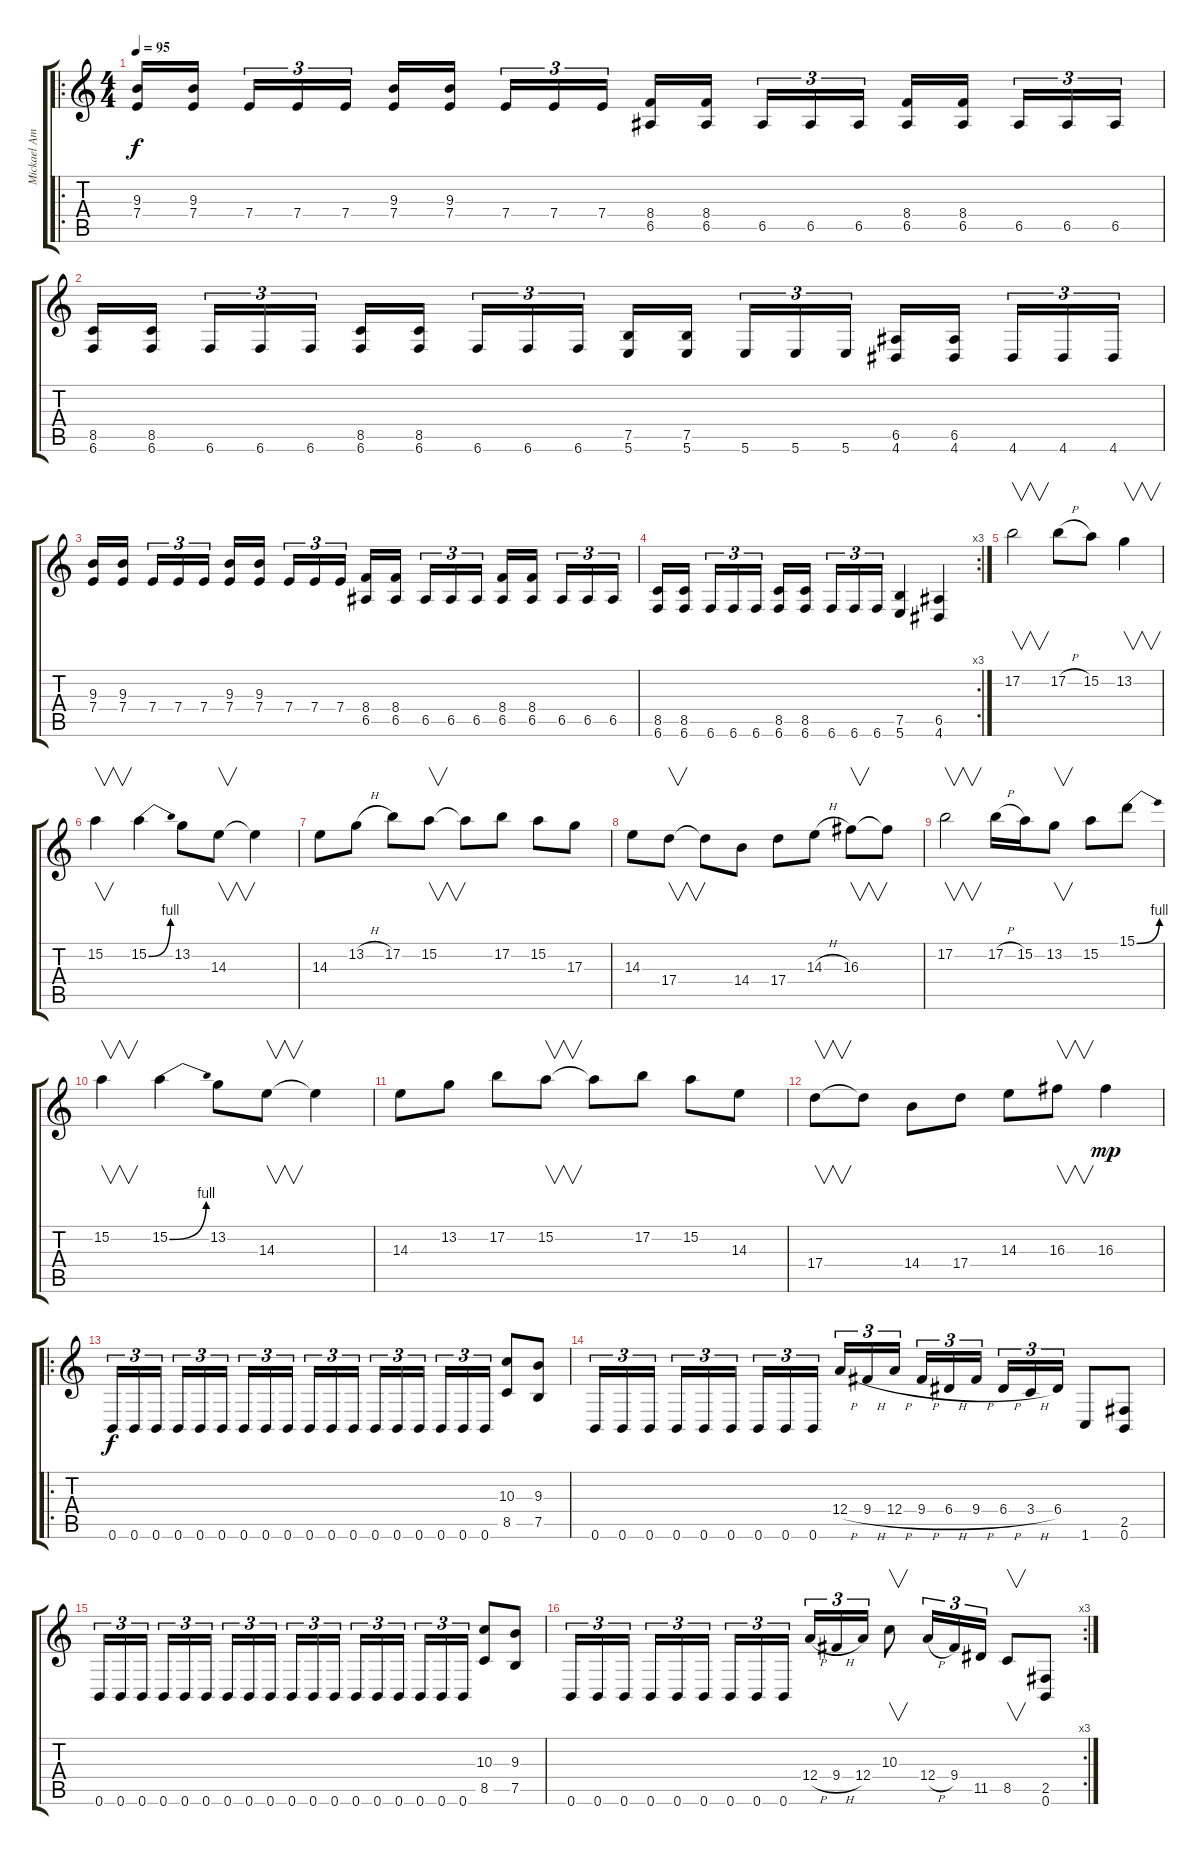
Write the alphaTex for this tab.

\track ("Mickael Amott" "Mickael Am") {instrument distortionguitar}
\staff {score tabs}
\tuning (B3 Gb3 D3 A2 E2 B1) {hide}
\ro
\ts (4 4)
\tempo 95
\clef g2
\ks c
(9.3 7.4).16{dy f instrument distortionguitar} (9.3 7.4).16 7.4.16{tu (3 2)} 7.4.16{tu (3 2)} 7.4.16{tu (3 2)} (9.3 7.4).16 (9.3 7.4).16 7.4.16{tu (3 2)} 7.4.16{tu (3 2)} 7.4.16{tu (3 2)} (8.4 6.5).16 (8.4 6.5).16 6.5.16{tu (3 2)} 6.5.16{tu (3 2)} 6.5.16{tu (3 2)} (8.4 6.5).16 (8.4 6.5).16 6.5.16{tu (3 2)} 6.5.16{tu (3 2)} 6.5.16{tu (3 2)} |
(8.5 6.6).16 (8.5 6.6).16 6.6.16{tu (3 2)} 6.6.16{tu (3 2)} 6.6.16{tu (3 2)} (8.5 6.6).16 (8.5 6.6).16 6.6.16{tu (3 2)} 6.6.16{tu (3 2)} 6.6.16{tu (3 2)} (7.5 5.6).16 (7.5 5.6).16 5.6.16{tu (3 2)} 5.6.16{tu (3 2)} 5.6.16{tu (3 2)} (6.5 4.6).16 (6.5 4.6).16 4.6.16{tu (3 2)} 4.6.16{tu (3 2)} 4.6.16{tu (3 2)} |
(9.3 7.4).16 (9.3 7.4).16 7.4.16{tu (3 2)} 7.4.16{tu (3 2)} 7.4.16{tu (3 2)} (9.3 7.4).16 (9.3 7.4).16 7.4.16{tu (3 2)} 7.4.16{tu (3 2)} 7.4.16{tu (3 2)} (8.4 6.5).16 (8.4 6.5).16 6.5.16{tu (3 2)} 6.5.16{tu (3 2)} 6.5.16{tu (3 2)} (8.4 6.5).16 (8.4 6.5).16 6.5.16{tu (3 2)} 6.5.16{tu (3 2)} 6.5.16{tu (3 2)} |
\rc 3
(8.5 6.6).16 (8.5 6.6).16 6.6.16{tu (3 2)} 6.6.16{tu (3 2)} 6.6.16{tu (3 2)} (8.5 6.6).16 (8.5 6.6).16 6.6.16{tu (3 2)} 6.6.16{tu (3 2)} 6.6.16{tu (3 2)} (7.5 5.6).4 (6.5 4.6).4 |
17.2.2{v} 17.2{h}.8 15.2.8 13.2.4{v} |
15.2.4{v} 15.2{be (bend 0 0 60 4)}.4 13.2.8 14.3.8{v} 14.3{t}.4 |
14.3.8 13.2{h}.8 17.2.8 15.2.8{v} 15.2{t}.8 17.2.8 15.2.8 17.3.8 |
14.3.8 17.4.8{v} 17.4{t}.8 14.4.8 17.4.8 14.3{h}.8 16.3.8{v} 16.3{t}.8 |
17.2.2{v} 17.2{h}.16 15.2.16 13.2.8{v} 15.2.8 15.1{be (bend 0 0 60 4)}.8 |
15.2.4{v} 15.2{be (bend 0 0 60 4)}.4 13.2.8 14.3.8{v} 14.3{t}.4 |
14.3.8 13.2.8 17.2.8 15.2.8{v} 15.2{t}.8 17.2.8 15.2.8 14.3.8 |
17.4.8{v} 17.4{t}.8 14.4.8 17.4.8 14.3.8 16.3.8{v} 16.3.4{dy mp} |
\ro
0.6.16{tu (3 2) dy f} 0.6.16{tu (3 2)} 0.6.16{tu (3 2)} 0.6.16{tu (3 2)} 0.6.16{tu (3 2)} 0.6.16{tu (3 2)} 0.6.16{tu (3 2)} 0.6.16{tu (3 2)} 0.6.16{tu (3 2)} 0.6.16{tu (3 2)} 0.6.16{tu (3 2)} 0.6.16{tu (3 2)} 0.6.16{tu (3 2)} 0.6.16{tu (3 2)} 0.6.16{tu (3 2)} 0.6.16{tu (3 2)} 0.6.16{tu (3 2)} 0.6.16{tu (3 2)} (10.3 8.5).8 (9.3 7.5).8 |
0.6.16{tu (3 2)} 0.6.16{tu (3 2)} 0.6.16{tu (3 2)} 0.6.16{tu (3 2)} 0.6.16{tu (3 2)} 0.6.16{tu (3 2)} 0.6.16{tu (3 2)} 0.6.16{tu (3 2)} 0.6.16{tu (3 2)} 12.4{h}.16{tu (3 2)} 9.4{h}.16{tu (3 2)} 12.4{h}.16{tu (3 2)} 9.4{h}.16{tu (3 2)} 6.4{h}.16{tu (3 2)} 9.4{h}.16{tu (3 2)} 6.4{h}.16{tu (3 2)} 3.4{h}.16{tu (3 2)} 6.4.16{tu (3 2)} 1.6.8 (2.5 0.6).8 |
0.6.16{tu (3 2)} 0.6.16{tu (3 2)} 0.6.16{tu (3 2)} 0.6.16{tu (3 2)} 0.6.16{tu (3 2)} 0.6.16{tu (3 2)} 0.6.16{tu (3 2)} 0.6.16{tu (3 2)} 0.6.16{tu (3 2)} 0.6.16{tu (3 2)} 0.6.16{tu (3 2)} 0.6.16{tu (3 2)} 0.6.16{tu (3 2)} 0.6.16{tu (3 2)} 0.6.16{tu (3 2)} 0.6.16{tu (3 2)} 0.6.16{tu (3 2)} 0.6.16{tu (3 2)} (10.3 8.5).8 (9.3 7.5).8 |
\rc 3
0.6.16{tu (3 2)} 0.6.16{tu (3 2)} 0.6.16{tu (3 2)} 0.6.16{tu (3 2)} 0.6.16{tu (3 2)} 0.6.16{tu (3 2)} 0.6.16{tu (3 2)} 0.6.16{tu (3 2)} 0.6.16{tu (3 2)} 12.4{h}.16{tu (3 2)} 9.4{h}.16{tu (3 2)} 12.4.16{tu (3 2)} 10.3.8{v} 12.4{h}.16{tu (3 2)} 9.4{h}.16{tu (3 2)} 11.5.16{tu (3 2)} 8.5.8{v} (2.5 0.6).8
